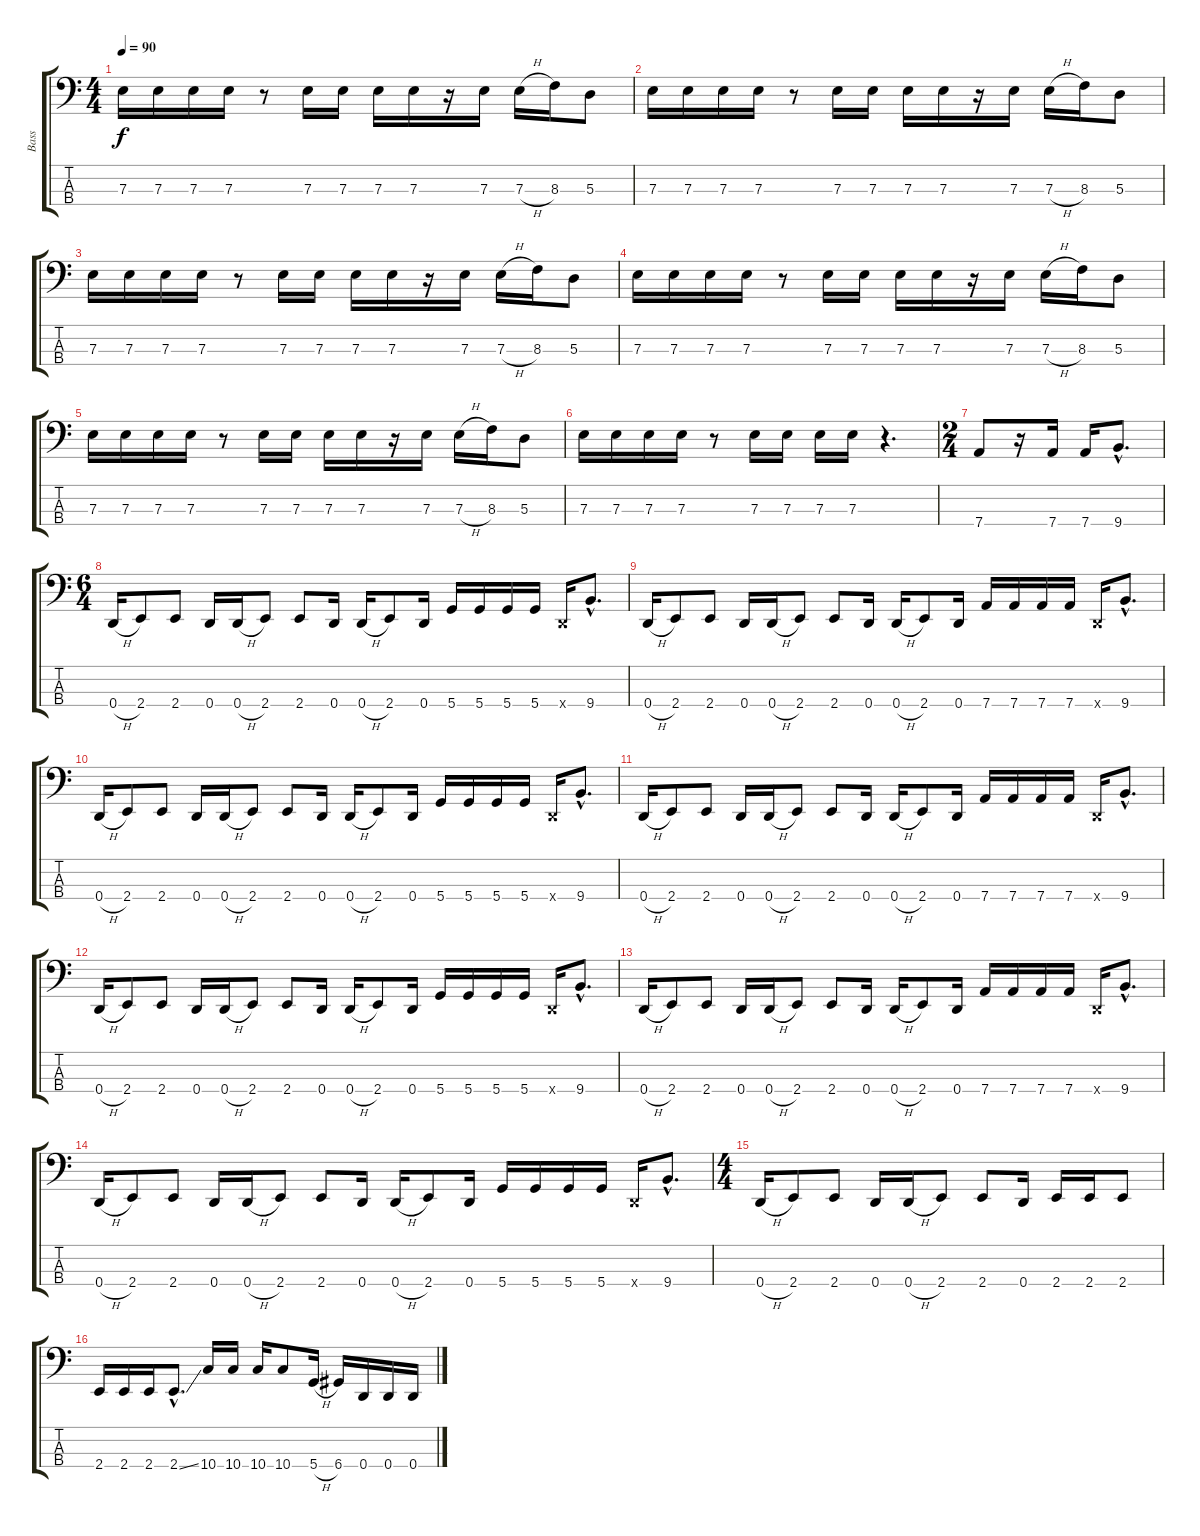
\track ("Bass" "Bass") {instrument electricbasspick}
\staff {score tabs}
\tuning (G2 D2 A1 D1) {hide}
\ts (4 4)
\tempo 90
\clef f4
\ks c
7.3.16{dy f volume 9} 7.3.16 7.3.16 7.3.16 r.8 7.3.16 7.3.16 7.3.16 7.3.16 r.16 7.3.16 7.3{h}.16 8.3.16 5.3.8 |
7.3.16{volume 9} 7.3.16 7.3.16 7.3.16 r.8 7.3.16 7.3.16 7.3.16 7.3.16 r.16 7.3.16 7.3{h}.16 8.3.16 5.3.8 |
7.3.16{volume 9} 7.3.16 7.3.16 7.3.16 r.8 7.3.16 7.3.16 7.3.16 7.3.16 r.16 7.3.16 7.3{h}.16 8.3.16 5.3.8 |
7.3.16{volume 9} 7.3.16 7.3.16 7.3.16 r.8 7.3.16 7.3.16 7.3.16 7.3.16 r.16 7.3.16 7.3{h}.16 8.3.16 5.3.8 |
7.3.16{volume 9} 7.3.16 7.3.16 7.3.16 r.8 7.3.16 7.3.16 7.3.16 7.3.16 r.16 7.3.16 7.3{h}.16 8.3.16 5.3.8 |
7.3.16 7.3.16 7.3.16 7.3.16 r.8 7.3.16 7.3.16 7.3.16 7.3.16 r.4{d} |
\ts (2 4)
7.4.8{volume 13} r.16 7.4.16 7.4.16 9.4{hac}.8{d} |
\ts (6 4)
0.4{h}.16 2.4.8 2.4.8 0.4.16 0.4{h}.16 2.4.8 2.4.8 0.4.16 0.4{h}.16 2.4.8 0.4.16 5.4.16 5.4.16 5.4.16 5.4.16 0.4{x}.16 9.4{hac}.8{d} |
0.4{h}.16 2.4.8 2.4.8 0.4.16 0.4{h}.16 2.4.8 2.4.8 0.4.16 0.4{h}.16 2.4.8 0.4.16 7.4.16 7.4.16 7.4.16 7.4.16 0.4{x}.16 9.4{hac}.8{d} |
0.4{h}.16 2.4.8 2.4.8 0.4.16 0.4{h}.16 2.4.8 2.4.8 0.4.16 0.4{h}.16 2.4.8 0.4.16 5.4.16 5.4.16 5.4.16 5.4.16 0.4{x}.16 9.4{hac}.8{d} |
0.4{h}.16 2.4.8 2.4.8 0.4.16 0.4{h}.16 2.4.8 2.4.8 0.4.16 0.4{h}.16 2.4.8 0.4.16 7.4.16 7.4.16 7.4.16 7.4.16 0.4{x}.16 9.4{hac}.8{d} |
0.4{h}.16 2.4.8 2.4.8 0.4.16 0.4{h}.16 2.4.8 2.4.8 0.4.16 0.4{h}.16 2.4.8 0.4.16 5.4.16 5.4.16 5.4.16 5.4.16 0.4{x}.16 9.4{hac}.8{d} |
0.4{h}.16 2.4.8 2.4.8 0.4.16 0.4{h}.16 2.4.8 2.4.8 0.4.16 0.4{h}.16 2.4.8 0.4.16 7.4.16 7.4.16 7.4.16 7.4.16 0.4{x}.16 9.4{hac}.8{d} |
0.4{h}.16 2.4.8 2.4.8 0.4.16 0.4{h}.16 2.4.8 2.4.8 0.4.16 0.4{h}.16 2.4.8 0.4.16 5.4.16 5.4.16 5.4.16 5.4.16 0.4{x}.16 9.4{hac}.8{d} |
\ts (4 4)
0.4{h}.16 2.4.8 2.4.8 0.4.16 0.4{h}.16 2.4.8 2.4.8 0.4.16 2.4.16 2.4.16 2.4.8 |
2.4.16 2.4.16 2.4.16 2.4{ss hac}.8{d} 10.4.16 10.4.16 10.4.16 10.4.8 5.4{h}.16 6.4.16 0.4.16 0.4.16 0.4.16
